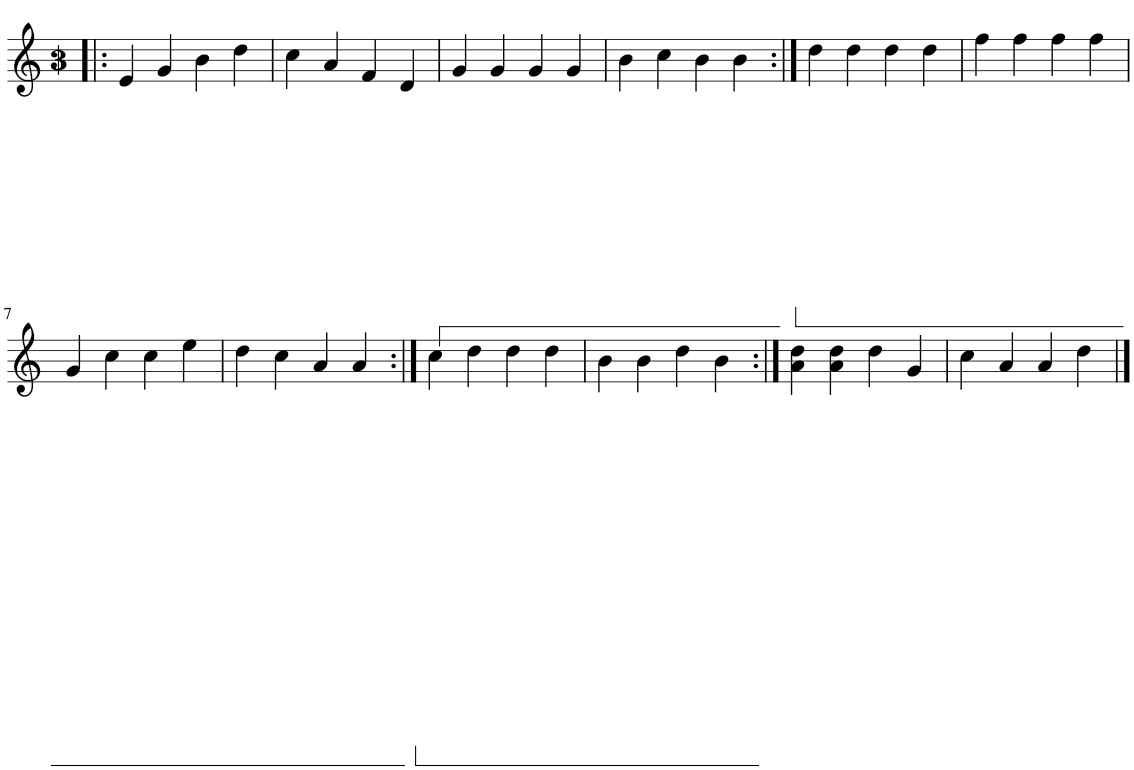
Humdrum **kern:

**kern
*part1
*staff1
*I"Voice
*I'Vo.
*clefG2
*k[]
*M4/4
=1!|:
4e/
4g/
4b\
4dd\
=2
4cc\
4a/
4f/
4d/
=3
4g/
4g/
4g/
4g/
=4
4b\
4cc\
4b\
4b\
=5:|!
4dd\
4dd\
4dd\
4dd\
=6
4ff\
4ff\
4ff\
4ff\
!!LO:LB:g=z
=7
4g/
4cc\
4cc\
4ee\
=8
4dd\
4cc\
4a/
4a/
=9:|!
4cc\
4dd\
4dd\
4dd\
=10
4b\
4b\
4dd\
4b\
=11:|!
4a\ 4dd\
4a\ 4dd\
4dd\
4g/
=12
4cc\
4a/
4a/
4dd\
==
*-
